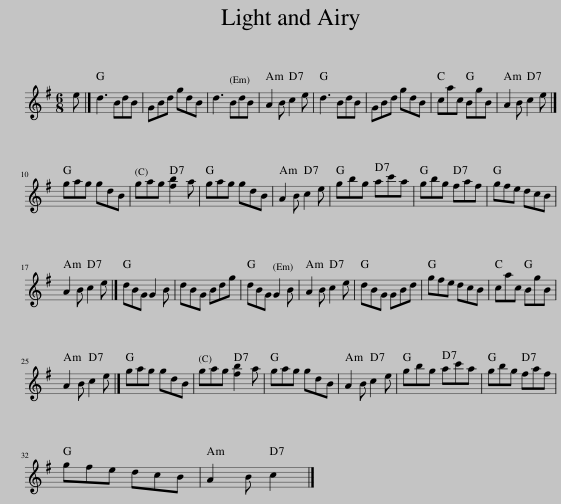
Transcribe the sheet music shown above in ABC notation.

X:1
L:1/8
M:6/8
I:linebreak $
K:G
V:1 treble
V:1
 e |] d3 BdB | GBd gdB | d3 BdB | A2 B c2 e | %5
 d3 BdB | GBd gdB | cac BgB | A2 B c2 e |]$ gag gdB | %10
 gag [fb]2 a | gag gdB | A2 B c2 e | gbg ac'a | gbg faf | %15
 gfe dcB |$ A2 B c2 e |] dBG G2 B | dBG Bdg | dBG G2 B | %20
 A2 B c2 e | dBG GBd | gfe dcB | cac BgB |$ A2 B c2 e |] %25
 gag gdB | gag [fb]2 a | gag gdB | A2 B c2 e | gbg ac'a | %30
 gbg faf |$ gfe dcB | A2 B c2 |] %33
